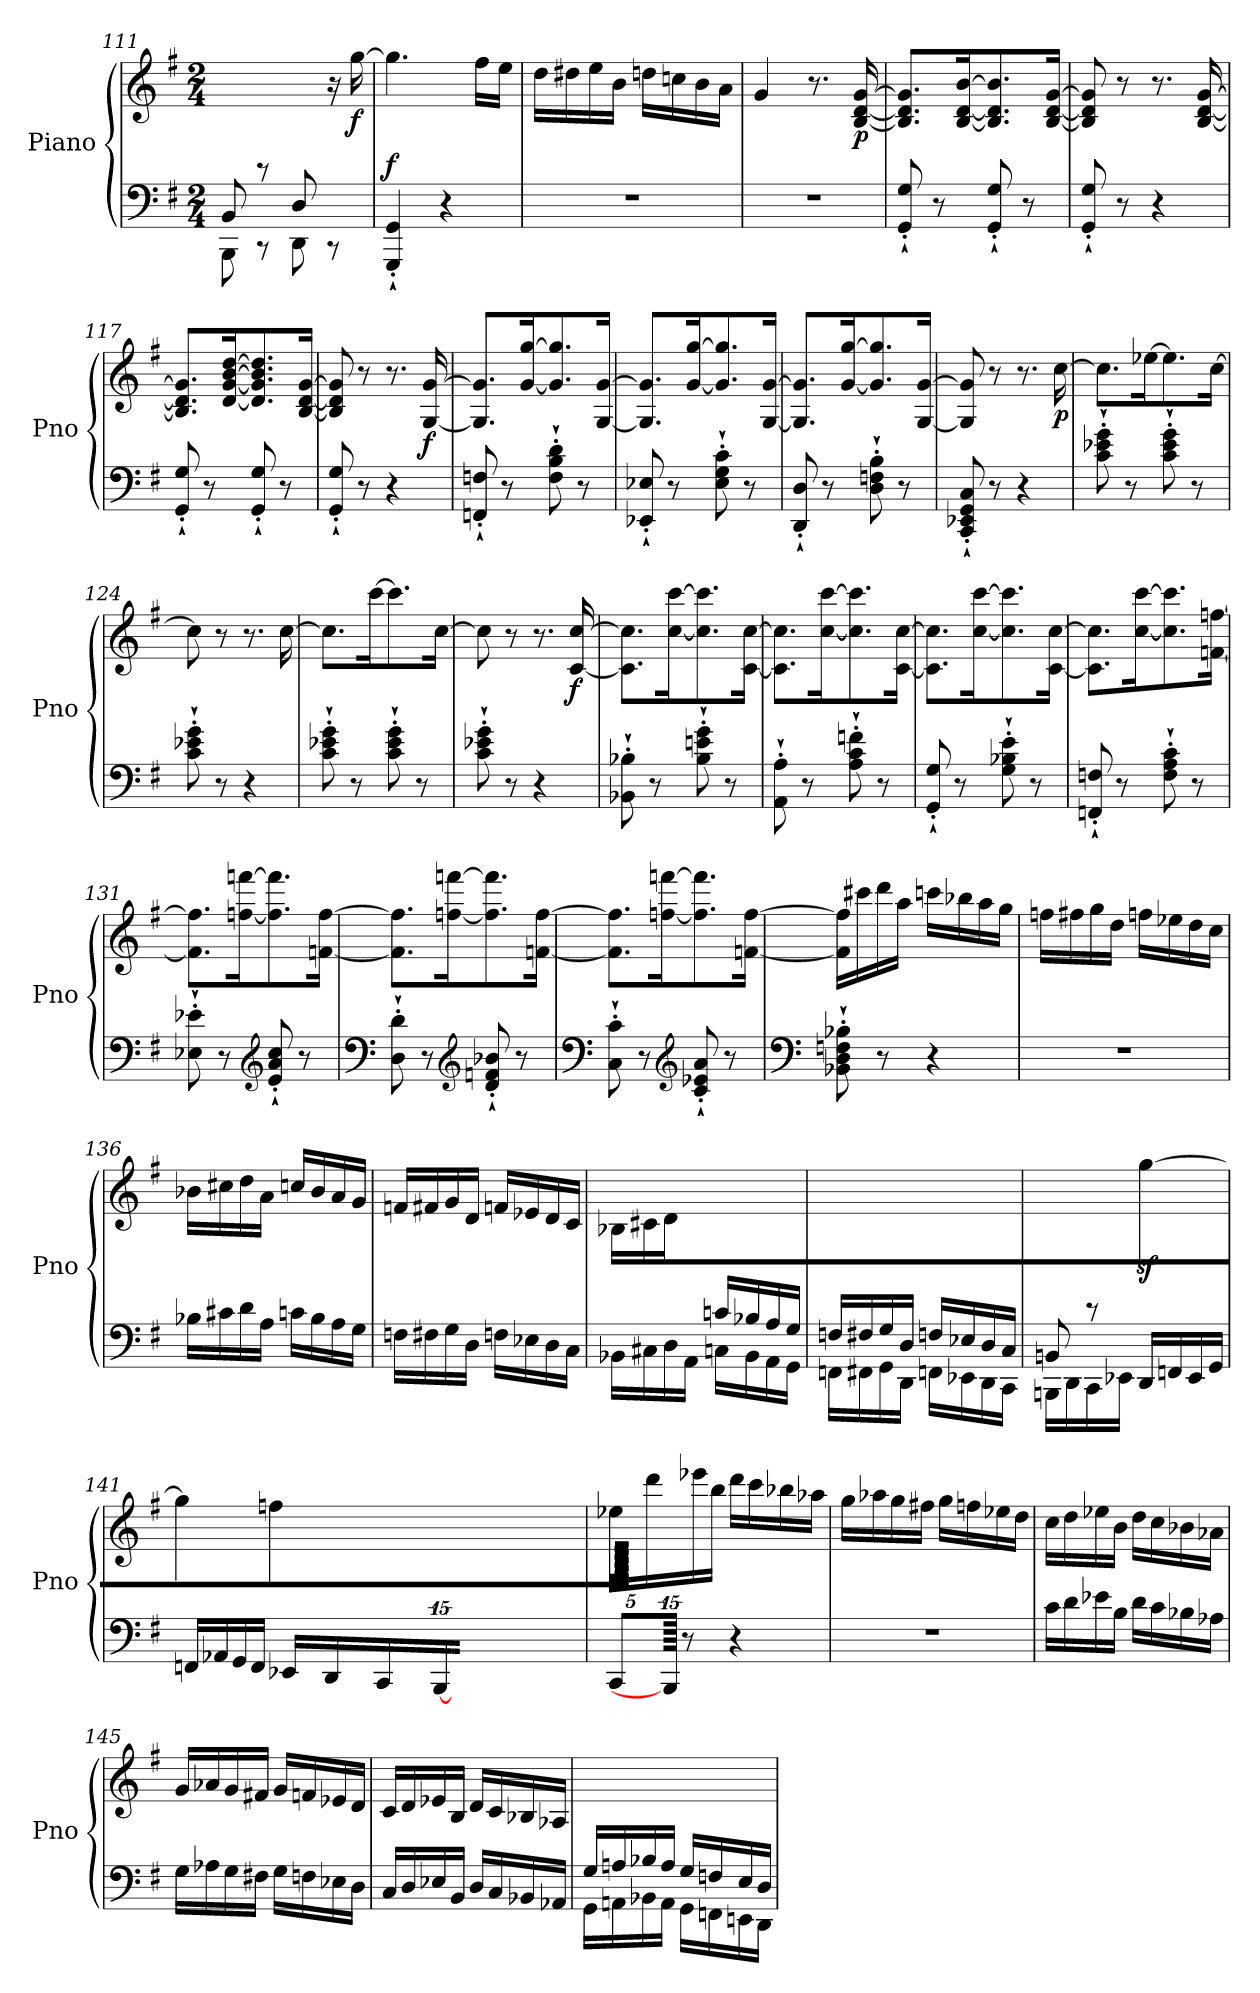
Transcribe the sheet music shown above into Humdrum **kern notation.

**kern	**kern	**dynam
*part1	*part1	*part1
*staff2	*staff1	*staff1/2
*I"Piano	*	*
*I'Pno	*	*
!!LO:LB:g=z
*clefF4	*clefG2	*
*k[f#]	*k[f#]	*
*M2/4	*M2/4	*
=111	=111	=111
*^	*	*
8BB/	8BBB\	8ryy	.
8ryy	8rCC	8rGG	.
8D/	8DD\	8ryy	.
8ryy	8rCC	16r	.
!	!	!	!LO:DY:b
.	.	[16gg\	f
*v	*v	*	*
=112	=112	=112
!	!	!LO:DY:a=2
4GGG/'` 4GG/'`	4.gg\]	f
4r	.	.
.	16ff#\LL	.
.	16ee\JJ	.
=113	=113	=113
2r	16dd\LL	.
.	16dd#X\	.
.	16ee\	.
.	16b\JJ	.
.	16ddn\LL	.
.	16ccn\	.
.	16b\	.
.	16a\JJ	.
!!LO:PB:g=z
=114	=114	=114
2r	4g/	.
.	8.r	.
!	!	!LO:DY:b
.	[16B/ [16d/ [16g/	p
=115	=115	=115
8GG/'` 8G/'`	8.B/] 8.d/] 8.g/]L	.
8r	.	.
.	[16B/ [16d/ [16b/K	.
8GG/'` 8G/'`	8.B/] 8.d/] 8.b/]	.
8r	.	.
.	[16B/ [16d/ [16g/Jk	.
=116	=116	=116
8GG/'` 8G/'`	8B/] 8d/] 8g/]	.
8r	8r	.
4r	8.r	.
.	[16B/ [16d/ [16g/	.
=117	=117	=117
8GG/'` 8G/'`	8.B/] 8.d/] 8.g/]L	.
8r	.	.
.	[16d/ [16g/ [16b/ [16dd/K	.
8GG/'` 8G/'`	8.d/] 8.g/] 8.b/] 8.dd/]	.
8r	.	.
.	[16B/ [16d/ [16g/Jk	.
=118	=118	=118
8GG/'` 8G/'`	8B/] 8d/] 8g/]	.
8r	8r	.
4r	8.r	.
!	!	!LO:DY:b
.	[16G/ [16g/	f
=119	=119	=119
8FFn/'` 8Fn/'`	8.G/] 8.g/]L	.
8r	.	.
.	[16g/ [16gg/K	.
8F\'` 8B\'` 8d\'`	8.g/] 8.gg/]	.
8r	.	.
.	[16G/ [16g/Jk	.
=120	=120	=120
8EE-X/'` 8E-X/'`	8.G/] 8.g/]L	.
8r	.	.
.	[16g/ [16gg/K	.
8E-\'` 8G\'` 8c\'`	8.g/] 8.gg/]	.
8r	.	.
.	[16G/ [16g/Jk	.
!!LO:LB:g=z
=121	=121	=121
8DD/'` 8D/'`	8.G/] 8.g/]L	.
8r	.	.
.	[16g/ [16gg/K	.
8D\'` 8Fn\'` 8B\'`	8.g/] 8.gg/]	.
8r	.	.
.	[16G/ [16g/Jk	.
!!LO:LB:g=z
=122	=122	=122
8CC/'` 8EE-X/'` 8GG/'` 8C/'`	8G/] 8g/]	.
8r	8r	.
4r	8.r	.
!	!	!LO:DY:b
.	[16cc\	p
=123	=123	=123
8c\'` 8e-X\'` 8g\'`	8.cc\L]	.
8r	.	.
.	[16ee-X\K	.
8c\'` 8e-\'` 8g\'`	8.ee-\]	.
8r	.	.
.	[16cc\Jk	.
=124	=124	=124
8c\'` 8e-X\'` 8g\'`	8cc\]	.
8r	8r	.
4r	8.r	.
.	[16cc\	.
=125	=125	=125
8c\'` 8e-X\'` 8g\'`	8.cc\L]	.
8r	.	.
.	[16ccc\K	.
8c\'` 8e-\'` 8g\'`	8.ccc\]	.
8r	.	.
.	[16cc\Jk	.
=126	=126	=126
8c\'` 8e-X\'` 8g\'`	8cc\]	.
8r	8r	.
4r	8.r	.
!	!	!LO:DY:b
.	[16c/ [16cc/	f
=127	=127	=127
8BB-X\'` 8B-X\'`	8.c\] 8.cc\]L	.
8r	.	.
.	[16cc\ [16ccc\K	.
8B-\'` 8en\'` 8g\'`	8.cc\] 8.ccc\]	.
8r	.	.
.	[16c\ [16cc\Jk	.
=128	=128	=128
8AA\'` 8A\'`	8.c\] 8.cc\]L	.
8r	.	.
.	[16cc\ [16ccc\K	.
8A\'` 8c\'` 8fn\'`	8.cc\] 8.ccc\]	.
8r	.	.
.	[16c\ [16cc\Jk	.
!!LO:LB:g=z
=129	=129	=129
8GG/'` 8G/'`	8.c\] 8.cc\]L	.
8r	.	.
.	[16cc\ [16ccc\K	.
8G\'` 8B-X\'` 8e\'`	8.cc\] 8.ccc\]	.
8r	.	.
.	[16c\ [16cc\Jk	.
!!LO:LB:g=z
=130	=130	=130
8FFn/'` 8Fn/'`	8.c\] 8.cc\]L	.
8r	.	.
.	[16cc\ [16ccc\K	.
8F\'` 8A\'` 8c\'`	8.cc\] 8.ccc\]	.
8r	.	.
.	[16fn\ [16ffn\Jk	.
=131	=131	=131
8E-X\'` 8e-X\'`	8.f\] 8.ff\]L	.
8r	.	.
.	[16ffn\ [16fffn\K	.
*clefG2	*	*
8e-/'` 8a/'` 8cc/'`	8.ff\] 8.fff\]	.
8r	.	.
.	[16fn\ [16ff\Jk	.
=132	=132	=132
*clefF4	*	*
8D\'` 8d\'`	8.f\] 8.ff\]L	.
8r	.	.
.	[16ffn\ [16fffn\K	.
*clefG2	*	*
8d/'` 8fn/'` 8b-X/'`	8.ff\] 8.fff\]	.
8r	.	.
.	[16fn\ [16ff\Jk	.
=133	=133	=133
*clefF4	*	*
8C\'` 8c\'`	8.f\] 8.ff\]L	.
8r	.	.
.	[16ffn\ [16fffn\K	.
*clefG2	*	*
8c/'` 8e-X/'` 8a/'`	8.ff\] 8.fff\]	.
8r	.	.
.	[16fn\ [16ff\Jk	.
!!LO:PB:g=z
=134	=134	=134
*clefF4	*	*
8BB-X\'` 8D\'` 8Fn\'` 8B-X\'`	16f\] 16ff\]LL	.
.	16ccc#X\	.
8r	16ddd\	.
.	16aa\JJ	.
4r	16cccn\LL	.
.	16bb-X\	.
.	16aa\	.
.	16gg\JJ	.
!!LO:LB:g=z
=135	=135	=135
2r	16ffn\LL	.
.	16ff#X\	.
.	16gg\	.
.	16dd\JJ	.
.	16ffn\LL	.
.	16ee-X\	.
.	16dd\	.
.	16cc\JJ	.
=136	=136	=136
16B-X\LL	16b-X\LL	.
16c#X\	16cc#X\	.
16d\	16dd\	.
16A\JJ	16a\JJ	.
16cn\LL	16ccn/LL	.
16B-\	16b-/	.
16A\	16a/	.
16G\JJ	16g/JJ	.
=137	=137	=137
16Fn\LL	16fn/LL	.
16F#X\	16f#X/	.
16G\	16g/	.
16D\JJ	16d/JJ	.
16Fn\LL	16fn/LL	.
16E-X\	16e-X/	.
16D\	16d/	.
16C\JJ	16c/JJ	.
=138	=138	=138
*^	*	*
8.ryy	16BB-X\LL	16B-X\LL	.
.	16C#X\	16c#X\	.
.	16D\	16d\	.
16A/JJ	16AA\JJ	4ryy	.
16cn/LL	16Cn\LL	.	.
16B-/	16BB-\	.	.
16A/	16AA\	.	.
16G/JJ	16GG\JJ	16ryy	.
!!LO:LB:g=z
=139	=139	=139	=139
16Fn/LL	16FFn\LL	2ryy	.
16F#X/	16FF#X\	.	.
16G/	16GG\	.	.
16D/JJ	16DD\JJ	.	.
16Fn/LL	16FFn\LL	.	.
16E-X/	16EE-X\	.	.
16D/	16DD\	.	.
16C/JJ	16CC\JJ	.	.
!!LO:PB:g=z
=140	=140	=140	=140
8BBn/	16BBBn\LL	8ryy	.
.	16DD\	.	.
4.ryy	16CC\	8rAAA	.
.	16EE-X\JJ	.	.
.	16DD/LL	[4ggz<\	.
.	16FFn/	.	.
.	16EE-/	.	.
.	16GG/JJ	.	.
=141	=141	=141	=141
!LO:N:vis=256	!	!	!
*v	*v	*^	*
240ryy	4gg\]	4ryy	.
16FFn/LL	.	.	.
16AA-X/	.	.	.
16GG/	.	.	.
16FF/JJ	.	.	.
*	*	*Xtuplet	*
.	4ffn\	40ffLLLyy	.
16EE-X/LL	.	.	.
.	.	40ggyy	.
.	.	40ffyy	.
16DD/	.	.	.
.	.	40ggyy	.
.	.	40ffyy	.
.	.	40ggyy	.
16CC/	.	.	.
.	.	96..ffLyy	.
.	.	96..ggyy	.
.	.	[384%5ffJyy	.
[120%7BBB/JJ	.	.	.
.	.	192ffJyy]	.
*	*	*tuplet	*
*	*	*Xbrackettup	*
.	.	40ee-Xyy	.
.	.	[640%13ffJJJyy	.
240ryy	64ryy	64ryy	.
128ryy	.	.	.
480..ryy	.	.	.
*	*v	*v	*
=142	=142	=142
8CC/	16ee-X\LL	.
.	320.ffJJJyy]	.
.	16ddd\	.
240BBB/JJ]	.	.
8r	.	.
.	16eee-X\	.
.	16bb\JJ	.
4r	.	.
.	16ddd\LL	.
.	16ccc\	.
.	16bb-X\	.
.	16aa-X\JJ	.
1920ryy	.	.
!!LO:LB:g=z
=143	=143	=143
2r	16gg\LL	.
.	16aa-X\	.
.	16gg\	.
.	16ff#X\JJ	.
.	16gg\LL	.
.	16ffn\	.
.	16ee-X\	.
.	16dd\JJ	.
!!LO:LB:g=z
=144	=144	=144
16c\LL	16cc\LL	.
16d\	16dd\	.
16e-X\	16ee-X\	.
16B\JJ	16b\JJ	.
16d\LL	16dd\LL	.
16c\	16cc\	.
16B-X\	16b-X\	.
16A-X\JJ	16a-X\JJ	.
=145	=145	=145
16G\LL	16g/LL	.
16A-X\	16a-X/	.
16G\	16g/	.
16F#X\JJ	16f#X/JJ	.
16G\LL	16g/LL	.
16Fn\	16fn/	.
16E-X\	16e-X/	.
16D\JJ	16d/JJ	.
=146	=146	=146
16C/LL	16c/LL	.
16D/	16d/	.
16E-X/	16e-X/	.
16BB/JJ	16B/JJ	.
16D/LL	16d/LL	.
16C/	16c/	.
16BB-X/	16B-X/	.
16AA-X/JJ	16A-X/JJ	.
=147	=147	=147
*^	*	*
16G/LL	16GG\LL	2ryy	.
16An/	16AAn\	.	.
16B-X/	16BB-X\	.	.
16A/JJ	16AA\JJ	.	.
16G/LL	16GG\LL	.	.
16Fn/	16FFn\	.	.
16E/	16EEn\	.	.
16D/JJ	16DD\JJ	.	.
*v	*v	*	*
=	=	=
*-	*-	*-
